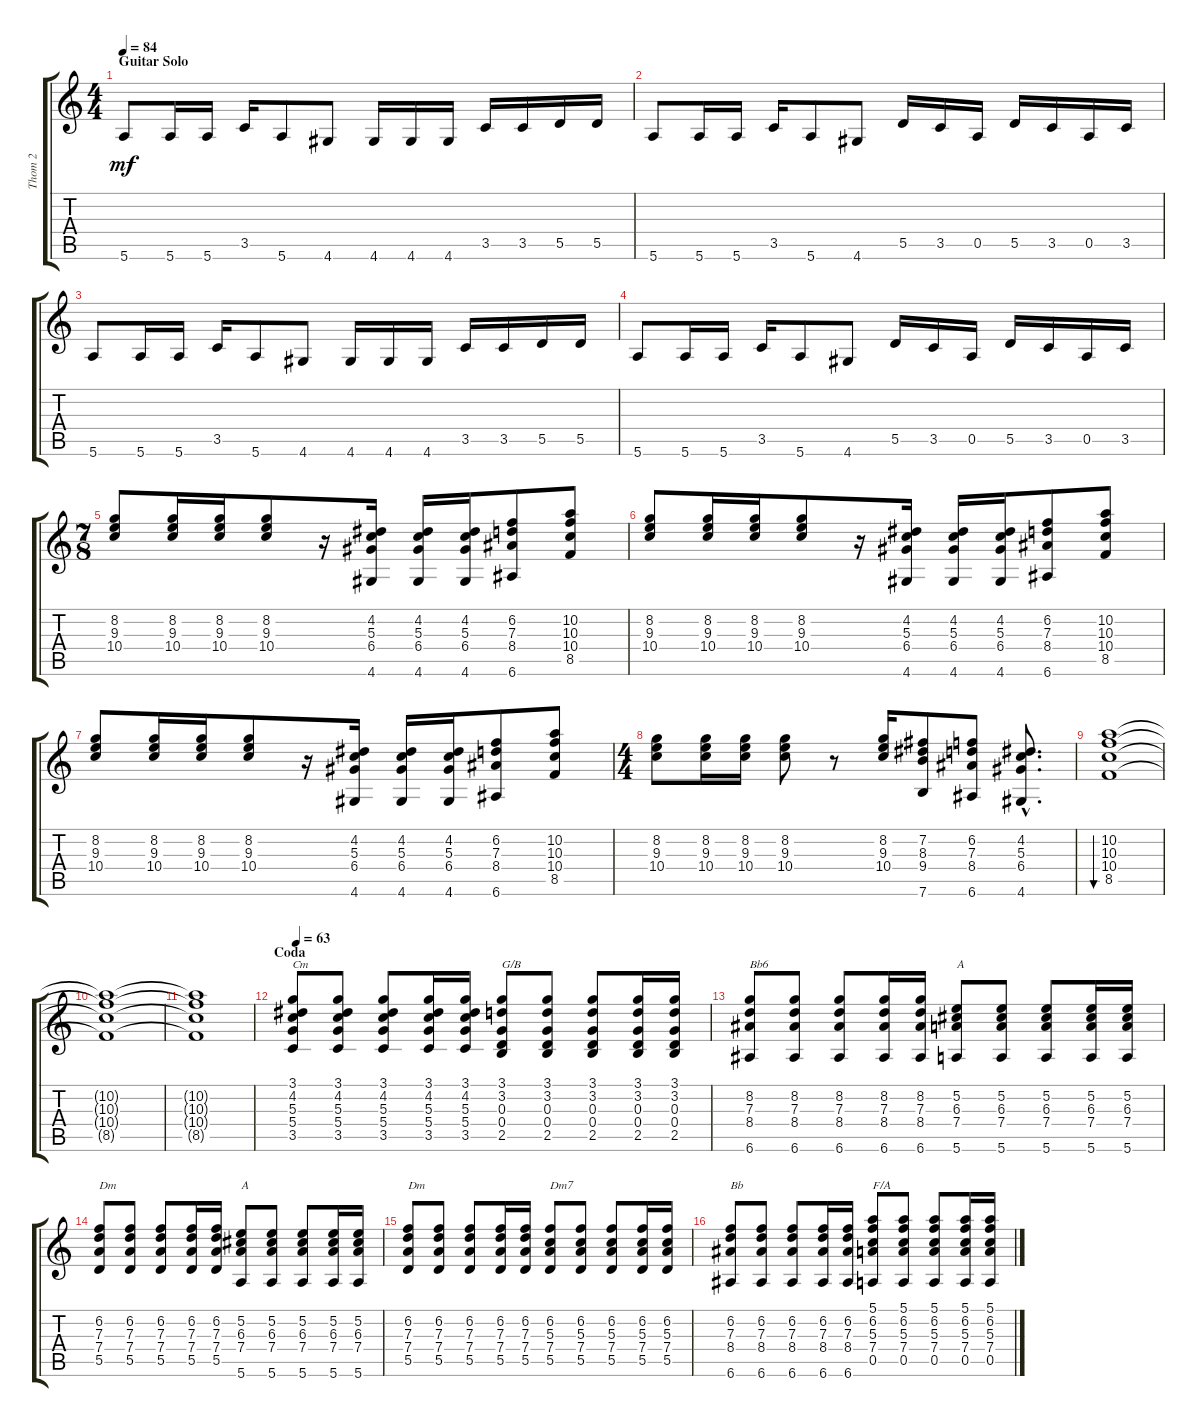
\track ("Thom 2" "Thom 2") {instrument acousticguitarnylon}
\staff {score tabs}
\tuning (E4 B3 G3 D3 A2 E2) {hide}
\ts (4 4)
\section ("" "Guitar Solo")
\tempo 84
\clef g2
\ks c
5.6.8{dy mf} 5.6.16 5.6.16 3.5.16 5.6.8 4.6.8 4.6.16 4.6.16 4.6.16 3.5.16 3.5.16 5.5.16 5.5.16 |
5.6.8 5.6.16 5.6.16 3.5.16 5.6.8 4.6.8 5.5.16 3.5.16 0.5.16 5.5.16 3.5.16 0.5.16 3.5.16 |
5.6.8 5.6.16 5.6.16 3.5.16 5.6.8 4.6.8 4.6.16 4.6.16 4.6.16 3.5.16 3.5.16 5.5.16 5.5.16 |
5.6.8 5.6.16 5.6.16 3.5.16 5.6.8 4.6.8 5.5.16 3.5.16 0.5.16 5.5.16 3.5.16 0.5.16 3.5.16 |
\ts (7 8)
(8.2 9.3 10.4).8 (8.2 9.3 10.4).16 (8.2 9.3 10.4).16 (8.2 9.3 10.4).8 r.16 (4.2 5.3 6.4 4.6).16 (4.2 5.3 6.4 4.6).16 (4.2 5.3 6.4 4.6).16 (6.2 7.3 8.4 6.6).8 (10.2 10.3 10.4 8.5).8 |
(8.2 9.3 10.4).8 (8.2 9.3 10.4).16 (8.2 9.3 10.4).16 (8.2 9.3 10.4).8 r.16 (4.2 5.3 6.4 4.6).16 (4.2 5.3 6.4 4.6).16 (4.2 5.3 6.4 4.6).16 (6.2 7.3 8.4 6.6).8 (10.2 10.3 10.4 8.5).8 |
(8.2 9.3 10.4).8 (8.2 9.3 10.4).16 (8.2 9.3 10.4).16 (8.2 9.3 10.4).8 r.16 (4.2 5.3 6.4 4.6).16 (4.2 5.3 6.4 4.6).16 (4.2 5.3 6.4 4.6).16 (6.2 7.3 8.4 6.6).8 (10.2 10.3 10.4 8.5).8 |
\ts (4 4)
(8.2 9.3 10.4).8 (8.2 9.3 10.4).16 (8.2 9.3 10.4).16 (8.2 9.3 10.4).8 r.8 (8.2 9.3 10.4).16 (7.2 8.3 9.4 7.6).8 (6.2 7.3 8.4 6.6).8 (4.2{hac} 5.3{hac} 6.4{hac} 4.6{hac}).8{d} |
(10.2 10.3 10.4 8.5).1{bu 120} |
(10.2{t} 10.3{t} 10.4{t} 8.5{t}).1 |
(10.2{t} 10.3{t} 10.4{t} 8.5{t}).1 |
\section ("" "Coda")
\tempo 63
(3.1 4.2 5.3 5.4 3.5).8{txt "Cm"} (3.1 4.2 5.3 5.4 3.5).8 (3.1 4.2 5.3 5.4 3.5).8 (3.1 4.2 5.3 5.4 3.5).16 (3.1 4.2 5.3 5.4 3.5).16 (3.1 3.2 0.3 0.4 2.5).8{txt "G/B"} (3.1 3.2 0.3 0.4 2.5).8 (3.1 3.2 0.3 0.4 2.5).8 (3.1 3.2 0.3 0.4 2.5).16 (3.1 3.2 0.3 0.4 2.5).16 |
(8.2 7.3 8.4 6.6).8{txt "Bb6"} (8.2 7.3 8.4 6.6).8 (8.2 7.3 8.4 6.6).8 (8.2 7.3 8.4 6.6).16 (8.2 7.3 8.4 6.6).16 (5.2 6.3 7.4 5.6).8{txt "A"} (5.2 6.3 7.4 5.6).8 (5.2 6.3 7.4 5.6).8 (5.2 6.3 7.4 5.6).16 (5.2 6.3 7.4 5.6).16 |
(6.2 7.3 7.4 5.5).8{txt "Dm"} (6.2 7.3 7.4 5.5).8 (6.2 7.3 7.4 5.5).8 (6.2 7.3 7.4 5.5).16 (6.2 7.3 7.4 5.5).16 (5.2 6.3 7.4 5.6).8{txt "A"} (5.2 6.3 7.4 5.6).8 (5.2 6.3 7.4 5.6).8 (5.2 6.3 7.4 5.6).16 (5.2 6.3 7.4 5.6).16 |
(6.2 7.3 7.4 5.5).8{txt "Dm"} (6.2 7.3 7.4 5.5).8 (6.2 7.3 7.4 5.5).8 (6.2 7.3 7.4 5.5).16 (6.2 7.3 7.4 5.5).16 (6.2 5.3 7.4 5.5).8{txt "Dm7"} (6.2 5.3 7.4 5.5).8 (6.2 5.3 7.4 5.5).8 (6.2 5.3 7.4 5.5).16 (6.2 5.3 7.4 5.5).16 |
(6.2 7.3 8.4 6.6).8{txt "Bb"} (6.2 7.3 8.4 6.6).8 (6.2 7.3 8.4 6.6).8 (6.2 7.3 8.4 6.6).16 (6.2 7.3 8.4 6.6).16 (5.1 6.2 5.3 7.4 0.5).8{txt "F/A"} (5.1 6.2 5.3 7.4 0.5).8 (5.1 6.2 5.3 7.4 0.5).8 (5.1 6.2 5.3 7.4 0.5).16 (5.1 6.2 5.3 7.4 0.5).16
